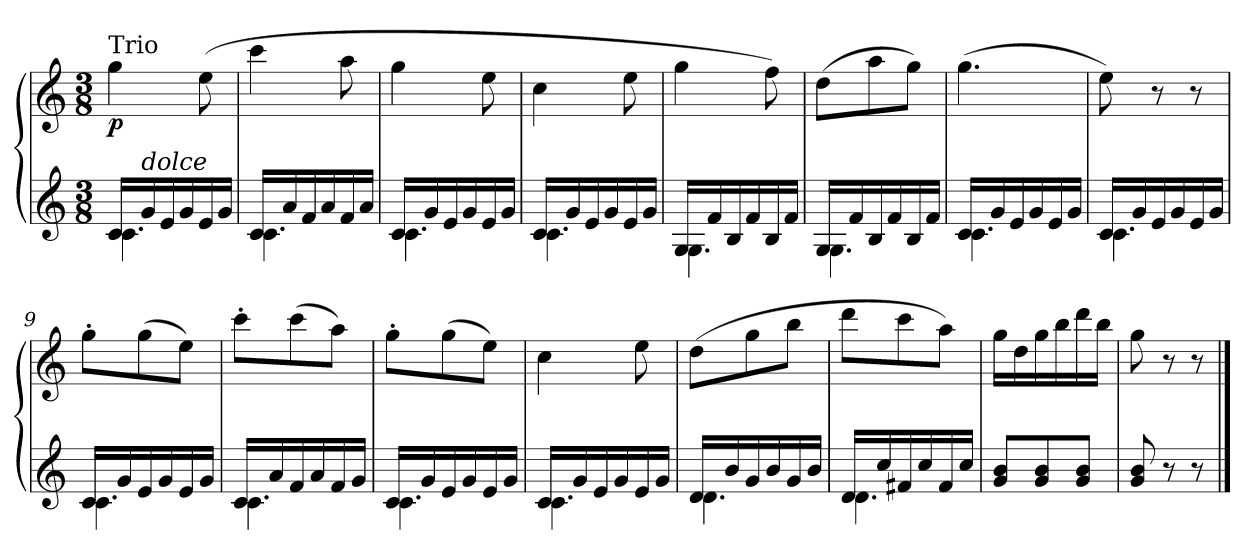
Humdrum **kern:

**kern	**kern	**dynam
*part1	*part1	*part1
*staff2	*staff1	*staff1/2
*clefG2	*clefG2	*
*k[]	*k[]	*
*C:	*C:	*
*M3/8	*M3/8	*
=1	=1	=1
*^	*	*
!	!	!LO:TX:a:t=Trio	!
!	!	!	!LO:DY:b
16c</LL	4.c\	4gg>\	p
!LO:TX:a:i:t=dolce	!	!	!
16g/	.	.	.
16e/	.	.	.
16g/	.	.	.
16e/	.	(>8ee>\	.
16g/JJ	.	.	.
=2	=2	=2	=2
16c/LL	4.c\	4ccc>\	.
16a/	.	.	.
16f/	.	.	.
16a/	.	.	.
16f/	.	8aa>\	.
16a/JJ	.	.	.
=3	=3	=3	=3
16c/LL	4.c\	4gg>\	.
16g/	.	.	.
16e/	.	.	.
16g/	.	.	.
16e/	.	8ee>\	.
16g/JJ	.	.	.
=4	=4	=4	=4
16c/LL	4.c\	4cc>\	.
16g/	.	.	.
16e/	.	.	.
16g/	.	.	.
16e/	.	8ee>\	.
16g/JJ	.	.	.
!!LO:LB:g=z
=5	=5	=5	=5
16G/LL	4.G\	4gg>\	.
16f/	.	.	.
16B/	.	.	.
16f/	.	.	.
16B/	.	8ff\)	.
16f/JJ	.	.	.
=6	=6	=6	=6
16G/LL	4.G\	(>8dd\L	.
16f/	.	.	.
16B/	.	8aa\	.
16f/	.	.	.
16B/	.	8gg>\J)	.
16f/JJ	.	.	.
=7	=7	=7	=7
16c/LL	4.c\	(>4.gg>\	.
16g/	.	.	.
16e/	.	.	.
16g/	.	.	.
16e/	.	.	.
16g/JJ	.	.	.
=8	=8	=8	=8
16c/LL	4.c\	8ee\)	.
16g/	.	.	.
16e/	.	8r	.
16g/	.	.	.
16e/	.	8r	.
16g/JJ	.	.	.
!!LO:LB:g=z
=9	=9	=9	=9
16c/LL	4.c\	8gg>'>\L	.
16g/	.	.	.
16e/	.	(>8gg>\	.
16g/	.	.	.
16e/	.	8ee>\J)	.
16g/JJ	.	.	.
=10	=10	=10	=10
16c/LL	4.c\	8ccc>'>\L	.
16a/	.	.	.
16f/	.	(>8ccc>\	.
16a/	.	.	.
16f/	.	8aa>\J)	.
16g/JJ	.	.	.
=11	=11	=11	=11
16c/LL	4.c\	8gg>'>\L	.
16g/	.	.	.
16e/	.	(>8gg>\	.
16g/	.	.	.
16e/	.	8ee>\J)	.
16g/JJ	.	.	.
=12	=12	=12	=12
16c/LL	4.c\	4cc>\	.
16g/	.	.	.
16e/	.	.	.
16g/	.	.	.
16e/	.	8ee>\	.
16g/JJ	.	.	.
!!LO:LB:g=z
=13	=13	=13	=13
16d/LL	4.d\	(>8dd>\L	.
16b/	.	.	.
16g/	.	8gg>\	.
16b/	.	.	.
16g/	.	8bb>\J	.
16b/JJ	.	.	.
=14	=14	=14	=14
16d/LL	4.d\	8ddd>\L	.
16cc/	.	.	.
16f#X/	.	8ccc>\	.
16cc/	.	.	.
16f#/	.	8aa>\J)	.
16cc/JJ	.	.	.
*v	*v	*	*
=15	=15	=15
8g/ 8b/L	16gg>\LL	.
.	16dd>\	.
8g/ 8b/	16gg>\	.
.	16bb\	.
8g/ 8b/J	16ddd\	.
.	16bb\JJ	.
=16	=16	=16
8g/ 8b/	8gg\	.
8r	8r	.
8r	8r	.
==	==	==
*-	*-	*-
